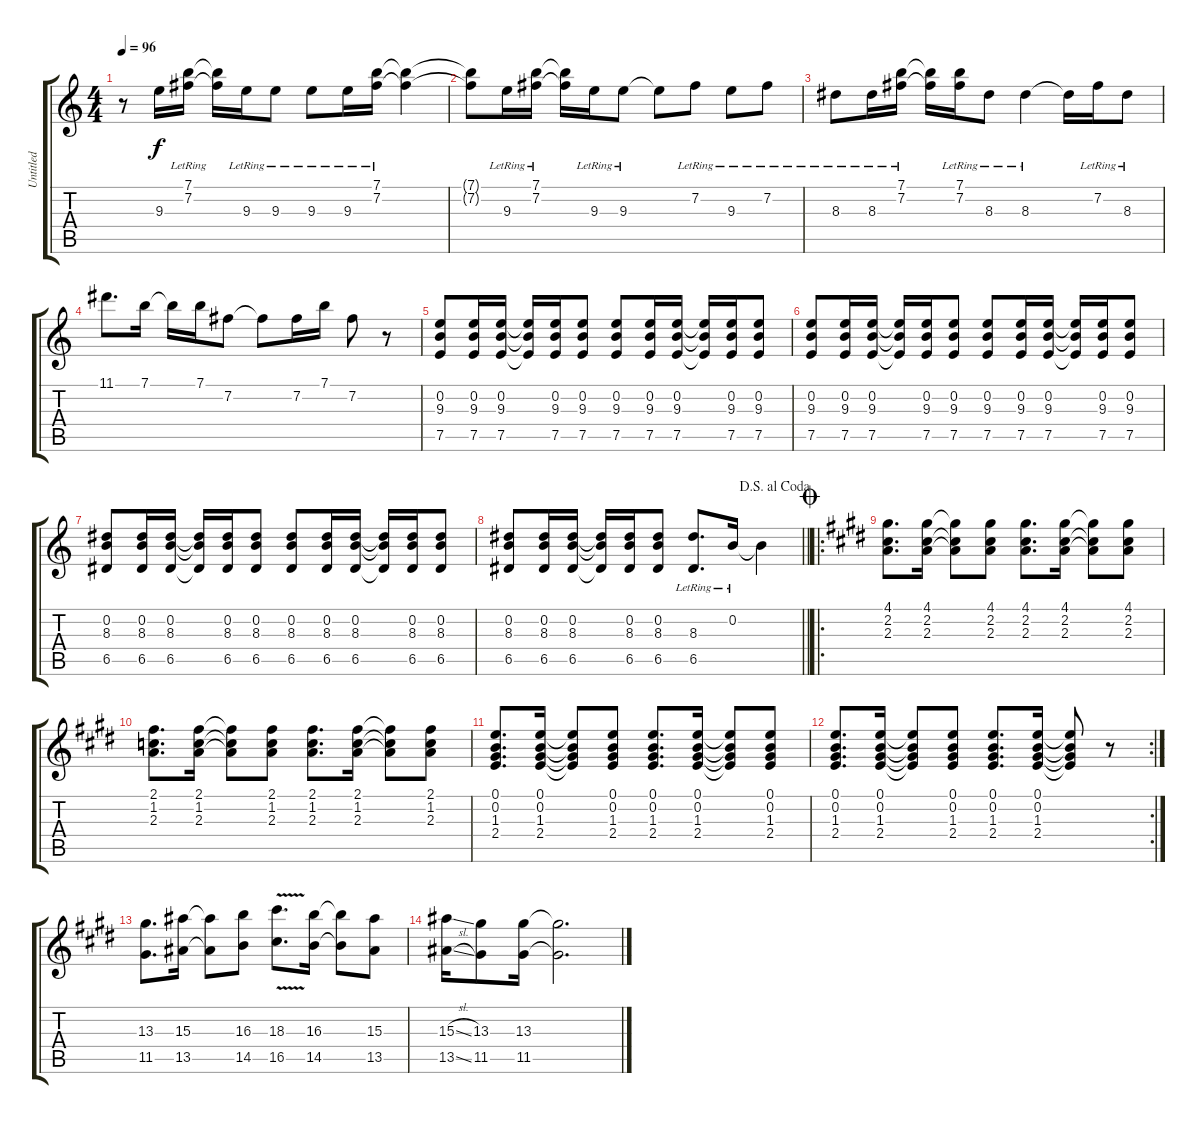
\track ("Untitled" "Untitled") {instrument electricguitarclean}
\staff {score tabs}
\tuning (E4 B3 G3 D3 A2 E2) {hide}
\ts (4 4)
\tempo 96
\clef g2
\ks c
r.8{dy f} 9.3.16 (7.1{lr} 7.2{lr}).16 (7.1{t} 7.2{t}).16 9.3{lr}.16 9.3{lr}.8 9.3{lr}.8 9.3{lr}.16 (7.1{lr} 7.2{lr}).16 (7.1{t} 7.2{t}).4 |
(7.1{t} 7.2{t}).8 9.3{lr}.16 (7.1{lr} 7.2{lr}).16 (7.1{t} 7.2{t}).16 9.3{lr}.16 9.3{lr}.8 9.3{t}.8 7.2{lr}.8 9.3{lr}.8 7.2{lr}.8 |
8.3{lr}.8 8.3{lr}.16 (7.1{lr} 7.2{lr}).16 (7.1{t} 7.2{t}).16 (7.1{lr} 7.2{lr}).16 8.3{lr}.8 8.3{lr}.4 8.3{t}.16 7.2{lr}.16 8.3{lr}.8 |
11.1.8{d} 7.1.16 7.1{t}.16 7.1.16 7.2.8 7.2{t}.8 7.2.16 7.1.16 7.2.8 r.8 |
(0.2 9.3 7.5).8 (0.2 9.3 7.5).16 (0.2 9.3 7.5).16 (0.2{t} 9.3{t} 7.5{t}).16 (0.2 9.3 7.5).16 (0.2 9.3 7.5).8 (0.2 9.3 7.5).8 (0.2 9.3 7.5).16 (0.2 9.3 7.5).16 (0.2{t} 9.3{t} 7.5{t}).16 (0.2 9.3 7.5).16 (0.2 9.3 7.5).8 |
(0.2 9.3 7.5).8 (0.2 9.3 7.5).16 (0.2 9.3 7.5).16 (0.2{t} 9.3{t} 7.5{t}).16 (0.2 9.3 7.5).16 (0.2 9.3 7.5).8 (0.2 9.3 7.5).8 (0.2 9.3 7.5).16 (0.2 9.3 7.5).16 (0.2{t} 9.3{t} 7.5{t}).16 (0.2 9.3 7.5).16 (0.2 9.3 7.5).8 |
(0.2 8.3 6.5).8 (0.2 8.3 6.5).16 (0.2 8.3 6.5).16 (0.2{t} 8.3{t} 6.5{t}).16 (0.2 8.3 6.5).16 (0.2 8.3 6.5).8 (0.2 8.3 6.5).8 (0.2 8.3 6.5).16 (0.2 8.3 6.5).16 (0.2{t} 8.3{t} 6.5{t}).16 (0.2 8.3 6.5).16 (0.2 8.3 6.5).8 |
\jump dalsegnoalcoda
\barLineRight lightlight
(0.2 8.3 6.5).8 (0.2 8.3 6.5).16 (0.2 8.3 6.5).16 (0.2{t} 8.3{t} 6.5{t}).16 (0.2 8.3 6.5).16 (0.2 8.3 6.5).8 (8.3{lr} 6.5{lr}).8{d} 0.2{lr}.16 0.2{t}.4 |
\ro
\jump coda
\ks e
(4.1 2.2 2.3).8{d} (4.1 2.2 2.3).16 (4.1{t} 2.2{t} 2.3{t}).8 (4.1 2.2 2.3).8 (4.1 2.2 2.3).8{d} (4.1 2.2 2.3).16 (4.1{t} 2.2{t} 2.3{t}).8 (4.1 2.2 2.3).8 |
\ks c#minor
(2.1 1.2 2.3).8{d} (2.1 1.2 2.3).16 (2.1{t} 1.2{t} 2.3{t}).8 (2.1 1.2 2.3).8 (2.1 1.2 2.3).8{d} (2.1 1.2 2.3).16 (2.1{t} 1.2{t} 2.3{t}).8 (2.1 1.2 2.3).8 |
(0.1 0.2 1.3 2.4).8{d} (0.1 0.2 1.3 2.4).16 (0.1{t} 0.2{t} 1.3{t} 2.4{t}).8 (0.1 0.2 1.3 2.4).8 (0.1 0.2 1.3 2.4).8{d} (0.1 0.2 1.3 2.4).16 (0.1{t} 0.2{t} 1.3{t} 2.4{t}).8 (0.1 0.2 1.3 2.4).8 |
\rc 2
\ks e
(0.1 0.2 1.3 2.4).8{d} (0.1 0.2 1.3 2.4).16 (0.1{t} 0.2{t} 1.3{t} 2.4{t}).8 (0.1 0.2 1.3 2.4).8 (0.1 0.2 1.3 2.4).8{d} (0.1 0.2 1.3 2.4).16 (0.1{t} 0.2{t} 1.3{t} 2.4{t}).8 r.8 |
\ks c#minor
(13.3 11.5).8{d} (15.3 13.5).16 (15.3{t} 13.5{t}).8 (16.3 14.5).8 (18.3{v} 16.5{v}).8{d} (16.3 14.5).16 (16.3{t} 14.5{t}).8 (15.3 13.5).8 |
(15.3{sl} 13.5{sl}).16 (13.3 11.5).8 (13.3 11.5).16 (13.3{t} 11.5{t}).2{d}
